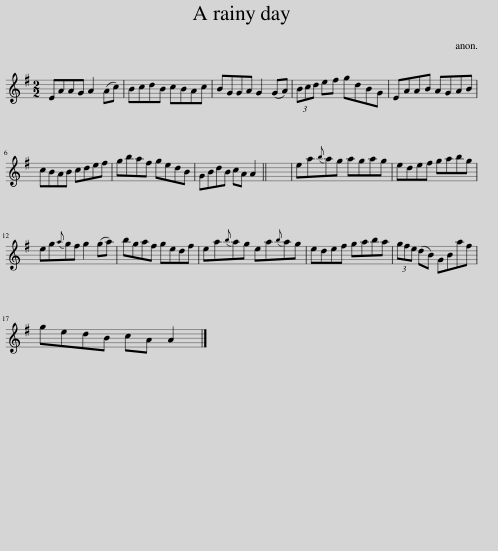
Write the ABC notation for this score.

X:1
L:1/8
M:2/2
I:linebreak $
K:G
V:1 treble
V:1
 EAAG A2 (Ac) | BcdB cBAc | BGGA G2 (GA) | (3Bcd ef gdBG | EAAB AGAB |$ %5
 cBAB cdef | gbaf gedB | GBdB cA A2 || x8 | ea{b}ag agag | %10
 edef gabg |$ eg{a}gf g2 (ga) | bgaf gedf | ea{b}ag ea{b}ag | edef gaba | %15
 (3gfe (dB) GBaf |$ gedB cA A2 |] %17
